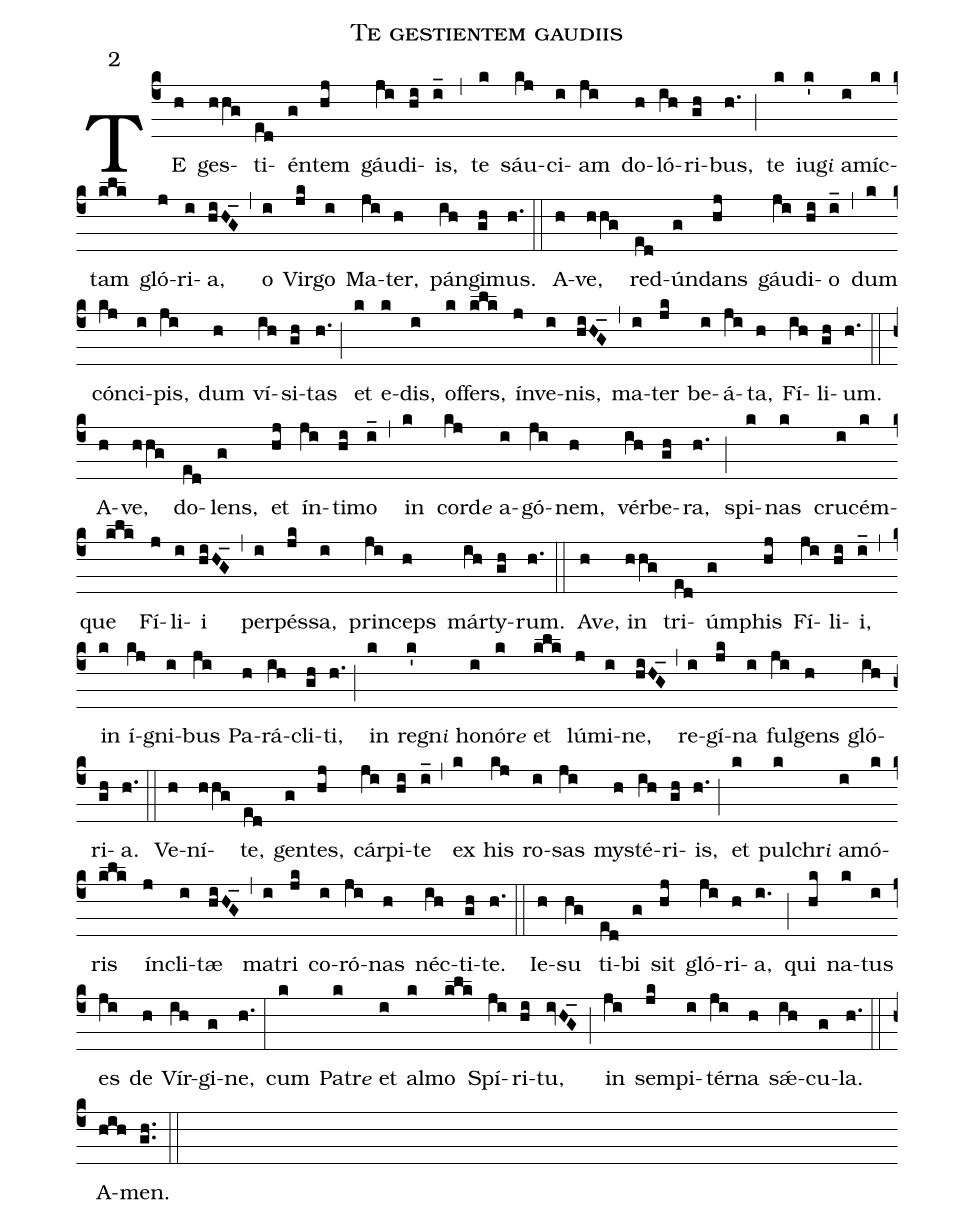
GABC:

name: Te gestientem gaudiis;
mode: 2;
%%
(c4)
TE(h) ges(hhg)ti(ed)én(g)tem(hj) gáu(ji)di(hi)is,(i_) (,)
te(k) sáu(kj)ci(i)am(ji) do(h)ló(ih)ri(gh)bus,(h.) (;)
te(k) iu(k')g<e>i</e> {a}(i)míc(k)tam(klk) gló(j)ri(i)a,(hiHG_) (,)
o(i) Vir(jk)go(i) Ma(ji)ter,(h) pán(ih)gi(gh)mus.(h.) (::)

A(h)ve,(hhg) red(ed)ún(g)dans(hj) gáu(ji)di(hi)o(i_) (,)
dum(k) cón(kj)ci(i)pis,(ji) dum(h) ví(ih)si(gh)tas(h.) (;)
et(k) e(k)dis,(i) of(k)fers,(klk) ín(j)ve(i)nis,(hiHG_) (,)
ma(i)ter(jk) be(i)á(ji)ta,(h) Fí(ih)li(gh)um.(h.) (::)

A(h)ve,(hhg) do(ed)lens,(g) et(hj) ín(ji)ti(hi)mo(i_) (,)
in(k) cor(kj)d<e>e</e> {a}(i)gó(ji)nem,(h) vér(ih)be(gh)ra,(h.) (;)
spi(k)nas(k) cru(i)cém(k)que(klk) Fí(j)li(i)i(hiHG_) (,)
per(i)pés(jk)sa,(i) prin(ji)ceps(h) már(ih)ty(gh)rum.(h.) (::)

A(h)v<e>e</e>, {i}n(hhg) tri(ed)úm(g)phis(hj) Fí(ji)li(hi)i,(i_) (,)
in(k) í(kj)gni(i)bus(ji) Pa(h)rá(ih)cli(gh)ti,(h.) (;)
in(k) re(k')gn<e>i</e> h{o}(i)nó(k)r<e>e</e> {e}t(klk) lú(j)mi(i)ne,(hiHG_) (,)
re(i)gí(jk)na(i) ful(ji)gens(h) gló(ih)ri(gh)a.(h.) (::)

Ve(h)ní(hhg)te,(ed) gen(g)tes,(hj) cár(ji)pi(hi)te(i_) (,)
ex(k) his(kj) ro(i)sas(ji) mys(h)té(ih)ri(gh)is,(h.) (;)
et(k) pul(k)chr<e>i</e> {a}(i)mó(k)ris(klk) ín(j)cli(i)tæ(hiHG_) (,)
ma(i)tri(jk) co(i)ró(ji)nas(h) néc(ih)ti(gh)te.(h.) (::)

Ie(h)su(hg) ti(ed)bi(g) sit(hj) gló(ji)ri(h)a,(i.) (;)
qui(hk) na(k)tus(i) es(ji) de(h) Vír(ih)gi(g)ne,(h.) (:)
cum(k) Pa(k)tr<e>e</e> {e}t(i) al(k)mo(klk) Spí(ji)ri(hi)tu,(ivHG_) (;)
in(ji) sem(jk)pi(i)tér(ji)na(h) sǽ(ih)cu(g)la.(h.) (::)

A(hih)men.(gh..) (::)
